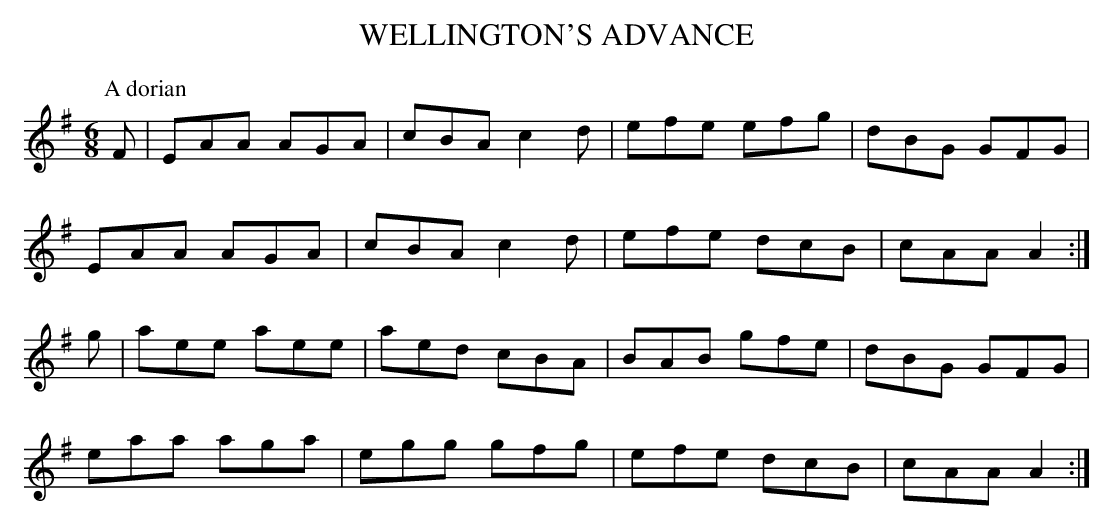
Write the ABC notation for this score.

X:1
T:WELLINGTON'S ADVANCE
in other sources.
M:6/8
L:1/8
K:G % source key A major
P:A dorian
F|EAA AGA|cBA c2d|efe efg|dBG GFG|
EAA AGA|cBA c2d|efe dcB|cAA A2 :|
g|aee aee|aed cBA|BAB gfe|dBG GFG|
eaa aga|egg gfg|efe dcB|cAA A2 :|
